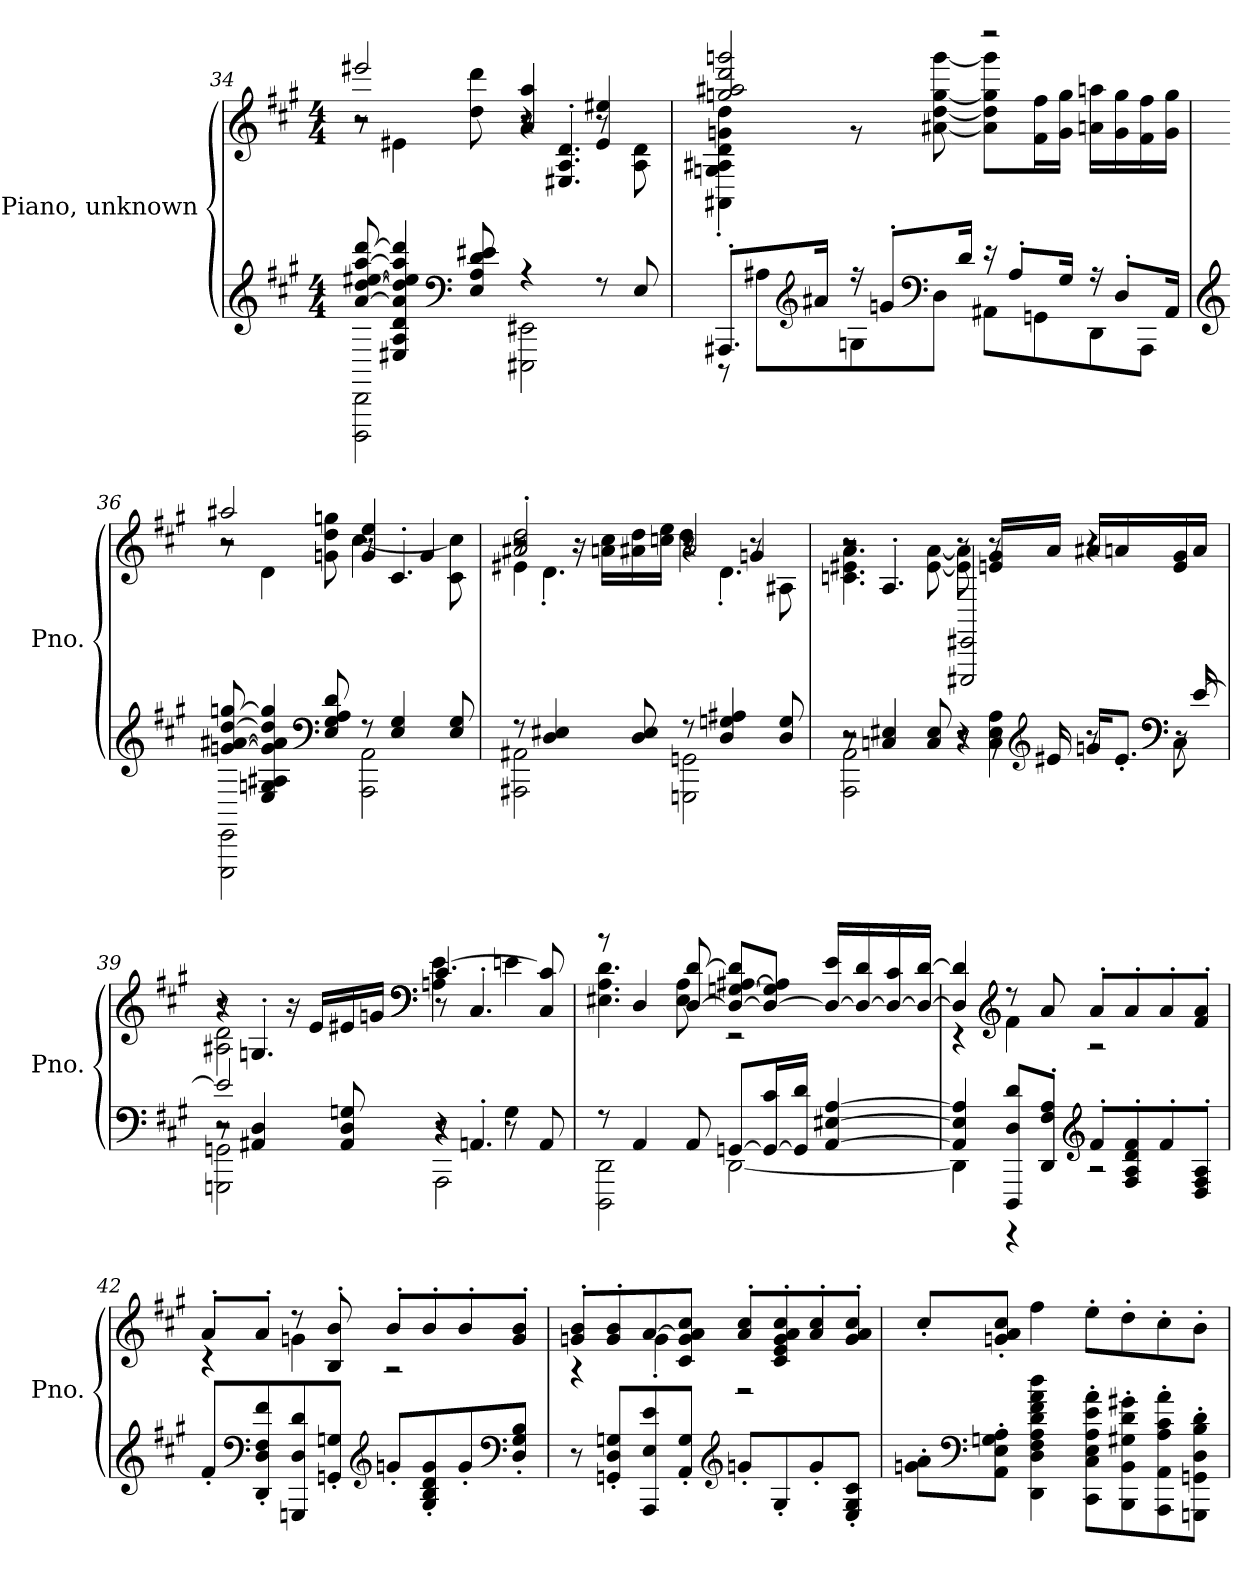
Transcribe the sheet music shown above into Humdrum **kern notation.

**kern	**kern
*part1	*part1
*staff2	*staff1
*I"Piano, unknown	*
*I'Pno.	*
*clefG2	*clefG2
*k[f#c#g#]	*k[f#c#g#]
*M4/4	*M4/4
=34	=34
*^	*^
*	*	*	*^
[8a/ [8dd/ [8ee#X/ [8aa/ [8ddd/	2DDD\ 2DD\	2eee#X/	8r	2r
4E#X/ 4A/ 4d/ 4a/] 4dd/] 4ee#/] 4aa/] 4ddd/]	.	.	4e#X\	.
*clefF4	*	*	*	*
8E#/ 8A/ 8d/ 8e#X/	.	.	8dd\ 8ddd\	.
4r	2EEE#X\ 2EE#X\	4a/ 4aa/	4r	8r
.	.	.	.	4.E#X/' 4.A/' 4.d/'
8r	.	4e#/ 4ee#X/	8r	.
8E#/	.	.	8A\ 8d\	.
*	*	*	*v	*v
!!LO:PB:g=z
=35	=35	=35	=35
8.AAA#X'/L	8r	2ggn/ 2aa#X/ 2ddd/ 2gggn/	4AA#X\' 4Gn\' 4A#X\' 4d\' 4gn\' 4dd\'
.	8A#X\L	.	.
*clefG2	*	*	*
16a#X/Jk	.	.	.
16r	8Gn\	.	8r
8gn'/L	.	.	.
*clefF4	*	*	*
.	8D\J	.	[8a#X\ [8dd\ [8gg\ [8ggg\
16d/Jk	.	.	.
16r	8AA#X\L	2r	8a#\] 8dd\] 8gg\] 8ggg\]L
8A#'/L	.	.	.
.	8GGn\	.	16f#\ 16ff#\L
16G/Jk	.	.	16g\ 16gg\JJ
16r	8DD\	.	16an\ 16aan\LL
8D'/L	.	.	16g\ 16gg\
.	8AAA#\J	.	16f#\ 16ff#\
16AA#/Jk	.	.	16g\ 16gg\JJ
*	*	*v	*v
=36	=36	=36
*clefG2	*	*
*	*	*^
*	*	*	*^
[8gn/ [8a#X/ [8dd/ [8ggn/	2EEE\ 2EE\	2aa#X/	8r	2r
4E/ 4Gn/ 4A#X/ 4g/] 4a#/] 4dd/] 4gg/]	.	.	4d\	.
*clefF4	*	*	*	*
8E/ 8G/ 8A#/ 8d/	.	.	8gn\ 8dd\ 8ggn\	.
8r	2AAA\ 2AA\	4g/ 4ee/	[4.cc#\	8r
4E/ 4G/	.	.	.	4.c#'/
.	.	4g/	.	.
8E/ 8G/	.	.	8c#\ 8cc#\]	.
!!LO:LB:g=z
=37	=37	=37	=37	=37
*	*	*	*	*^
8r	2AAA#X\ 2AA#X\	2a#X/' 2dd/'	4e#X\	2r	8r
4D/ 4E#X/	.	.	.	.	4.d'\
.	.	.	16r	.	.
.	.	.	16an\ 16cc#\LL	.	.
8D/ 8E#/	.	.	16a#X\ 16dd\	.	.
.	.	.	16ccn\ 16ee\JJ	.	.
8r	2GGGn\ 2GGn\	2a#/	4dd\	4r	8r
4D/ 4Gn/ 4A#X/	.	.	.	.	4.d'\
.	.	.	8r	4gn/	.
8D/ 8G/	.	.	8A#X\	.	.
*	*	*	*	*v	*v
=38	=38	=38	=38	=38
*	*^	*	*	*
2r	8r	2AAA\ 2AA\	8r	4.cn\ 4.e#X\ 4.a\	2r
.	4Cn/ 4E#X/	.	4.A'/	.	.
.	8C/ 8E#/	.	.	[8e#\ [8a\	.
4r	8r	8r	8r	8e#\] 8a\]	2EEE#X/ 2EE#X/
.	16r	4C\ 4E#\ 4A\	16en/ 16g#/LL	8r	.
*clefG2	*	*	*	*	*
.	16e#X/	.	16a/JJ	.	.
8r	16gn/KL	.	16a#X/LL	4r	.
.	8.e#'/J	.	16an/	.	.
*clefF4	*	*	*	*	*
16r	.	8C\	16e/ 16g#/	.	.
[16e#/	.	.	16a/JJ	.	.
!!LO:LB:g=z	!!	!!
=39	=39	=39	=39	=39	=39
*	*	*^	*	*	*
2e#/]	2r	8r	2GGGn\ 2GGn\	4r	2A#X\ 2d\	8r
.	.	4AA#X/ 4D/	.	.	.	4.Gn'/
.	.	.	.	16r	.	.
.	.	.	.	16e/LL	.	.
.	.	8AA#/ 8D/ 8Gn/	.	16e#X/	.	.
.	.	.	.	16gn/JJ	.	.
*	*	*	*	*clefF4	*	*
8r	4r	4r	2AAA\	[4.c#/	4An\ 4e#\	8r
4.AAn'/	.	.	.	.	.	4.C#'/
.	4G\	8r	.	.	4en\	.
.	.	8AA/	.	8C#/ 8c#/]	.	.
*	*v	*v	*v	*	*	*
*	*	*	*v	*v
=40	=40	=40	=40
8r	2DDD\ 2DD\	8r	4.E#X\ 4.A\ 4.d\
4AA/	.	4D/	.
8AA/	.	[8D/ [8d/	8E#\ 8A\
[8GGn/L	[2DD\	8D/_ [8Gn/ [8A#X/ 8d/]L	2r
16GG/_ 16c#/L	.	8D/_ 8G/] 8A#/]J	.
16GG/] 16d/JJ	.	.	.
[4AA/ [4E#X/ [4A/	.	16D/_ 16e/LL	.
.	.	16D/_ 16d/	.
.	.	16D/_ 16c#/	.
.	.	16D/_ [16d/JJ	.
!!LO:LB:g=z	!!
=41	=41	=41	=41
4AA/] 4E#/] 4A/]	4DD\]	4D/] 4d/]	4r
*	*	*clefG2	*
8DDD/ 8D/ 8d/L	4r	8r	4f#\
8DD/' 8F#/' 8A/'J	.	8a/	.
*clefG2	*	*	*
8f#'/L	2r	8a'/L	2r
8F#/' 8A/' 8d/' 8f#/'	.	8a'/	.
8f#'/	.	8a'/	.
8D/' 8F#/' 8A/'J	.	8f#/' 8a/'J	.
*v	*v	*	*
=42	=42	=42
8f#'/L	8a'/L	4r
*clefF4	*	*
8DD/' 8D/' 8F#/' 8f#/'	8a'/J	.
8GGGn/ 8D/ 8d/	8r	4gn\
8GGn/' 8Gn/'J	8B/' 8b/'	.
*clefG2	*	*
8gn'/L	8b'/L	2r
8G/' 8B/' 8d/' 8g/'	8b'/	.
8g'/	8b'/	.
*clefF4	*	*
8D/' 8G/' 8B/'J	8g/' 8b/'J	.
=43	=43	=43
8r	8gn/' 8b/'L	4r
8GGn/' 8D/' 8Gn/'L	8g/' 8b/'	.
8AAA/ 8E/ 8e/	[8a/	4g'\
8AA/' 8G/'J	8c#/ 8g/ 8a/] 8cc#/J	.
*clefG2	*	*
8gn'/L	8a/' 8cc#/'L	2r
8G'/	8c#/' 8e/' 8g/' 8a/' 8cc#/'	.
8g'/	8a/' 8cc#/'	.
8E/' 8G/' 8c#/'J	8g/' 8a/' 8cc#/'J	.
*	*v	*v
!!LO:LB:g=z
=44	=44
8gn\' 8a\'L	8cc#'/L
*clefF4	*
8AA\' 8E\' 8Gn\' 8A\'J	8gn/' 8a/' 8cc#/'J
4DD\ 4D\ 4F#\ 4A\ 4d\ 4f#\ 4a\ 4dd\	4ff#\
8CC#\' 8C#\' 8E\' 8A\' 8e\' 8a\'L	8ee'\L
8BBB\' 8BB\' 8G#X\' 8d\' 8g#X\'	8dd'\
8AAA\' 8AA\' 8A\' 8c#\' 8a\'	8cc#'\
8GGGn\' 8GGn\' 8D\' 8B\' 8d\'J	8b'\J
=	=
*-	*-
